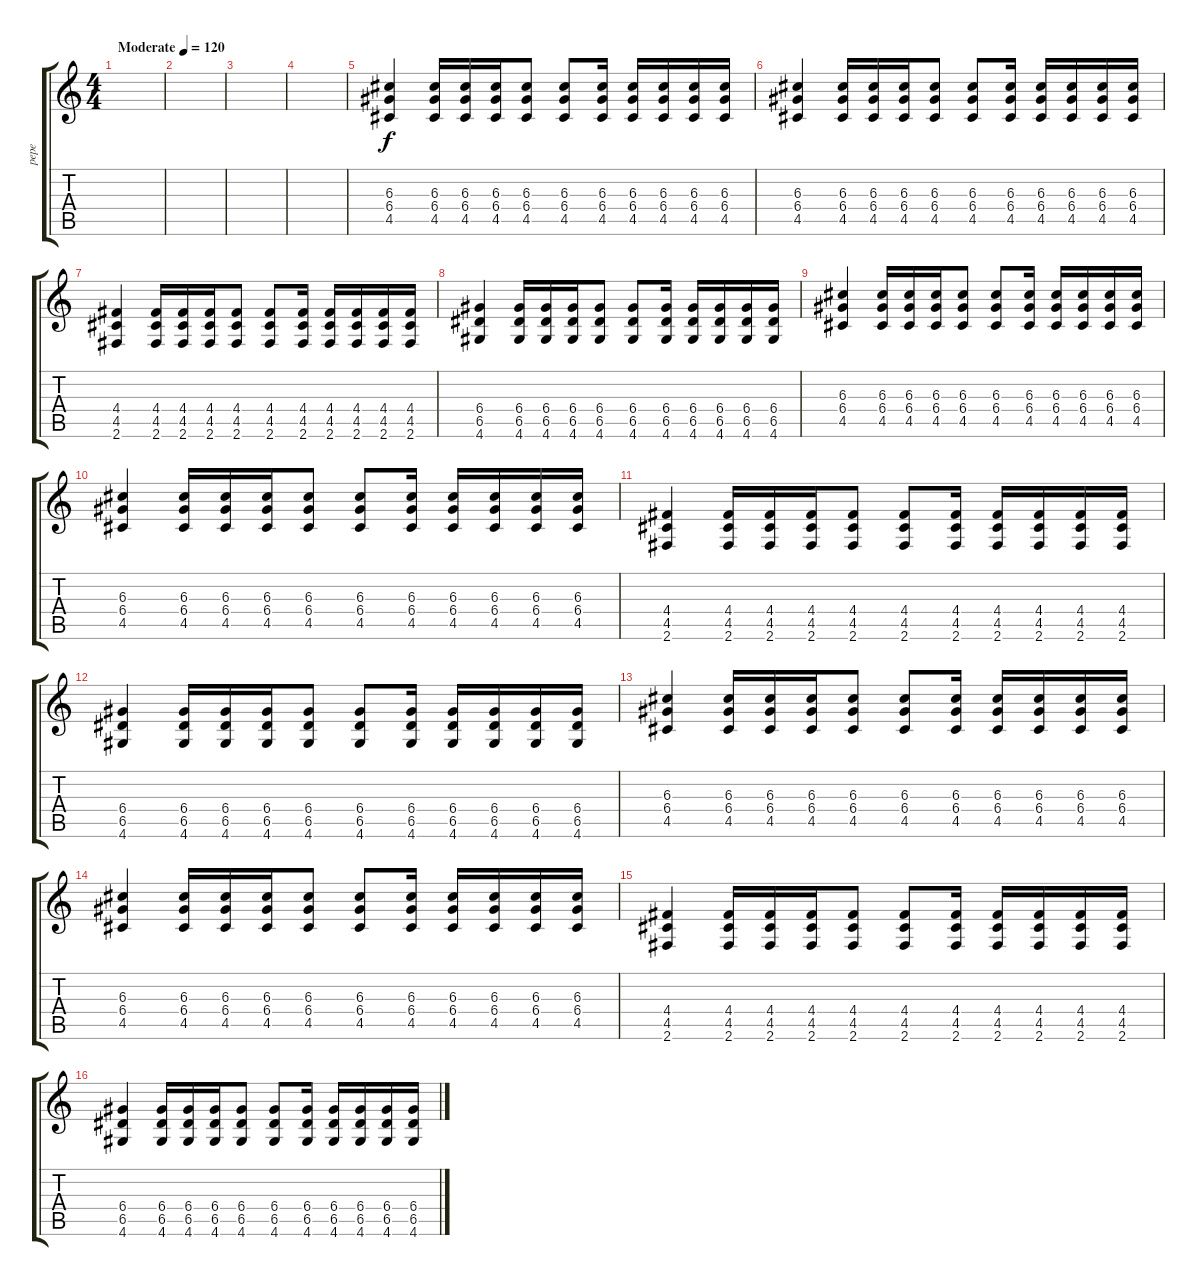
\track ("pepe" "pepe") {instrument distortionguitar}
\staff {score tabs}
\tuning (E4 B3 G3 D3 A2 E2) {hide}
\ts (4 4)
\tempo (120 "Moderate")
\clef g2
\ks c
|
|
|
|
(6.3 6.4 4.5).4 (6.3 6.4 4.5).16 (6.3 6.4 4.5).16 (6.3 6.4 4.5).16 (6.3 6.4 4.5).8 (6.3 6.4 4.5).8 (6.3 6.4 4.5).16 (6.3 6.4 4.5).16 (6.3 6.4 4.5).16 (6.3 6.4 4.5).16 (6.3 6.4 4.5).16 |
(6.3 6.4 4.5).4 (6.3 6.4 4.5).16 (6.3 6.4 4.5).16 (6.3 6.4 4.5).16 (6.3 6.4 4.5).8 (6.3 6.4 4.5).8 (6.3 6.4 4.5).16 (6.3 6.4 4.5).16 (6.3 6.4 4.5).16 (6.3 6.4 4.5).16 (6.3 6.4 4.5).16 |
(4.4 4.5 2.6).4 (4.4 4.5 2.6).16 (4.4 4.5 2.6).16 (4.4 4.5 2.6).16 (4.4 4.5 2.6).8 (4.4 4.5 2.6).8 (4.4 4.5 2.6).16 (4.4 4.5 2.6).16 (4.4 4.5 2.6).16 (4.4 4.5 2.6).16 (4.4 4.5 2.6).16 |
(6.4 6.5 4.6).4 (6.4 6.5 4.6).16 (6.4 6.5 4.6).16 (6.4 6.5 4.6).16 (6.4 6.5 4.6).8 (6.4 6.5 4.6).8 (6.4 6.5 4.6).16 (6.4 6.5 4.6).16 (6.4 6.5 4.6).16 (6.4 6.5 4.6).16 (6.4 6.5 4.6).16 |
(6.3 6.4 4.5).4 (6.3 6.4 4.5).16 (6.3 6.4 4.5).16 (6.3 6.4 4.5).16 (6.3 6.4 4.5).8 (6.3 6.4 4.5).8 (6.3 6.4 4.5).16 (6.3 6.4 4.5).16 (6.3 6.4 4.5).16 (6.3 6.4 4.5).16 (6.3 6.4 4.5).16 |
(6.3 6.4 4.5).4 (6.3 6.4 4.5).16 (6.3 6.4 4.5).16 (6.3 6.4 4.5).16 (6.3 6.4 4.5).8 (6.3 6.4 4.5).8 (6.3 6.4 4.5).16 (6.3 6.4 4.5).16 (6.3 6.4 4.5).16 (6.3 6.4 4.5).16 (6.3 6.4 4.5).16 |
(4.4 4.5 2.6).4 (4.4 4.5 2.6).16 (4.4 4.5 2.6).16 (4.4 4.5 2.6).16 (4.4 4.5 2.6).8 (4.4 4.5 2.6).8 (4.4 4.5 2.6).16 (4.4 4.5 2.6).16 (4.4 4.5 2.6).16 (4.4 4.5 2.6).16 (4.4 4.5 2.6).16 |
(6.4 6.5 4.6).4 (6.4 6.5 4.6).16 (6.4 6.5 4.6).16 (6.4 6.5 4.6).16 (6.4 6.5 4.6).8 (6.4 6.5 4.6).8 (6.4 6.5 4.6).16 (6.4 6.5 4.6).16 (6.4 6.5 4.6).16 (6.4 6.5 4.6).16 (6.4 6.5 4.6).16 |
(6.3 6.4 4.5).4 (6.3 6.4 4.5).16 (6.3 6.4 4.5).16 (6.3 6.4 4.5).16 (6.3 6.4 4.5).8 (6.3 6.4 4.5).8 (6.3 6.4 4.5).16 (6.3 6.4 4.5).16 (6.3 6.4 4.5).16 (6.3 6.4 4.5).16 (6.3 6.4 4.5).16 |
(6.3 6.4 4.5).4 (6.3 6.4 4.5).16 (6.3 6.4 4.5).16 (6.3 6.4 4.5).16 (6.3 6.4 4.5).8 (6.3 6.4 4.5).8 (6.3 6.4 4.5).16 (6.3 6.4 4.5).16 (6.3 6.4 4.5).16 (6.3 6.4 4.5).16 (6.3 6.4 4.5).16 |
(4.4 4.5 2.6).4 (4.4 4.5 2.6).16 (4.4 4.5 2.6).16 (4.4 4.5 2.6).16 (4.4 4.5 2.6).8 (4.4 4.5 2.6).8 (4.4 4.5 2.6).16 (4.4 4.5 2.6).16 (4.4 4.5 2.6).16 (4.4 4.5 2.6).16 (4.4 4.5 2.6).16 |
(6.4 6.5 4.6).4 (6.4 6.5 4.6).16 (6.4 6.5 4.6).16 (6.4 6.5 4.6).16 (6.4 6.5 4.6).8 (6.4 6.5 4.6).8 (6.4 6.5 4.6).16 (6.4 6.5 4.6).16 (6.4 6.5 4.6).16 (6.4 6.5 4.6).16 (6.4 6.5 4.6).16
